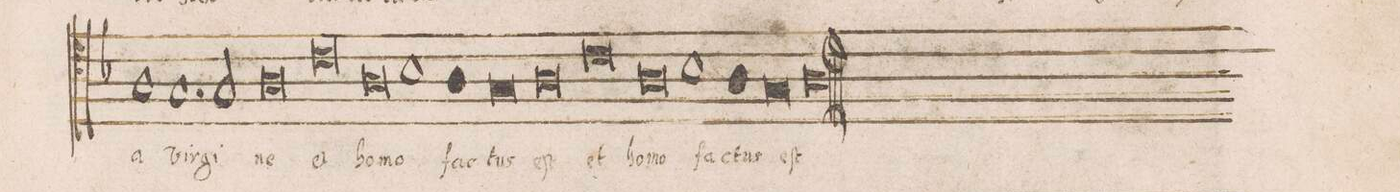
**kern	**text
*I"TENOR	*
*clefC4	*
*k[b-]	*
*met(C|)	*
*M3/1	*
1A	-a
1.G	vir-
2G/	-gi-
=76-	=76-
0.A	-ne
=77-	=77-
0.c	et
=78-	=78-
0A	ho-
1B-	-mo
=79-	=79-
*col	*
1A	fa-
0G	-ctus
*Xcol	*
=80-	=80-
0.A	eſt
=81-	=81-
0.c	et
=82-	=82-
0A	ho-
1B-	-mo
=83-	=83-
*col	*
1A	fa-
0G	-ctus
*Xcol	*
=84-	=84-
0.A;	eſt
=85||-	=85||-
*M2/1	*
*met(C|)	*
*-	*-
